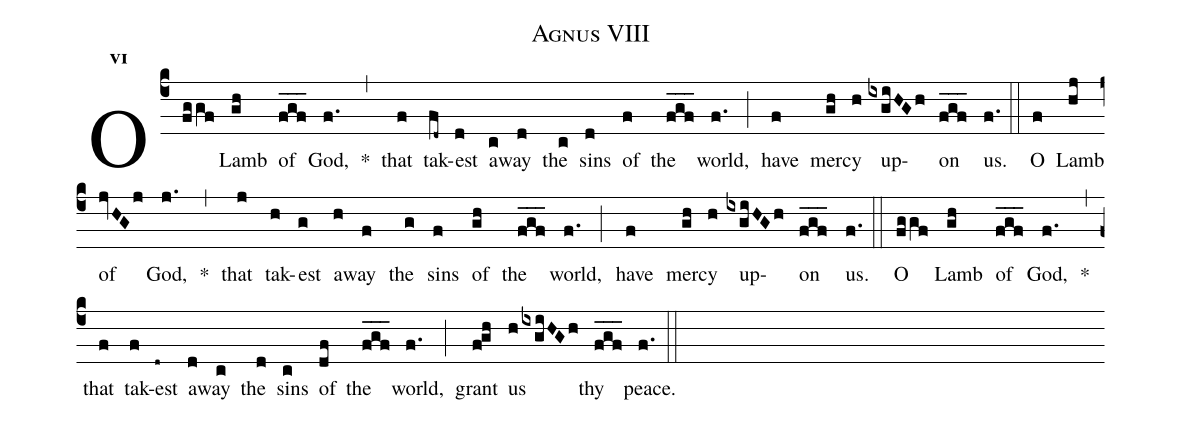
name:Agnus VIII;
office-part:Kyriale;
mode:6;
%%
annotation: VI;
%%
(c4) O(fggf) Lamb(gh) of(fgf___) God,(f.) *(,)

that(f) tak(fd~)est(d) a(c)way(d) the(c) sins(d) of(f) the(fgf___) world,(f.) (;)

have(f) mer(gh)cy(h) up(ixgiHGh)on(fgf___) us.(f.) (::)

O(f) Lamb(hj) of(jvHGj) God,(j.) *(,)

that(j) tak(h)est(g) a(h)way(f) the(g) sins(f) of(gh) the(fgf___) world,(f.) (;)

have(f) mer(gh)cy(h) up(ixgiHGh)on(fgf___) us.(f.) (::)

O(fggf) Lamb(gh) of(fgf___) God,(f.) *(,)

that(f/) tak(f)est(d~) a(d)way(c) the(d) sins(c) of(df) the(fgf___) world,(f.) (;)

grant(fgh) us(hixgiHGh) thy(fgf___) peace.(f.) (::)
